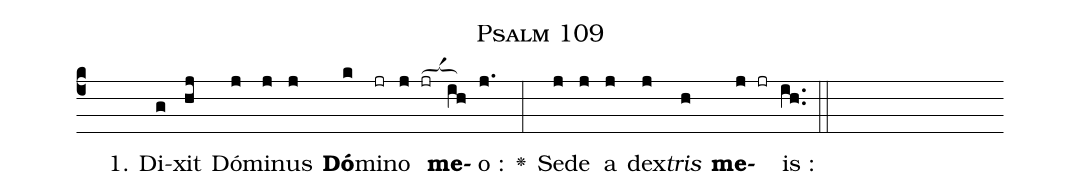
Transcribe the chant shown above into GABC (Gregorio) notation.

name: Psalm 109;
office-part: 1st psalm;
%%
% The syntax in this part is called gabc. Please refer to http://home.gna.org/gregorio/gabc/#basis

(c4)()() 1. D{i}(g)xit(hj) Dó(j)mi(j)nus(j) <b>Dó</b>(k)mi(jr)no(j jr[ocba:1;6mm]) <b>me</b>(ih)o :(j.) <v>\greheightstar</v>(:) Se(j)de(j) a(j) dex(j)<i>tris</i>(h) <b>me</b>(j jr)is :(ih..) (::)

%E(j) u(j) o(j) u(h) a(j) e.(ih..) (::)

%Mediant of 2 accents
%Termination of 1 accent with 1 preperatory syllable
